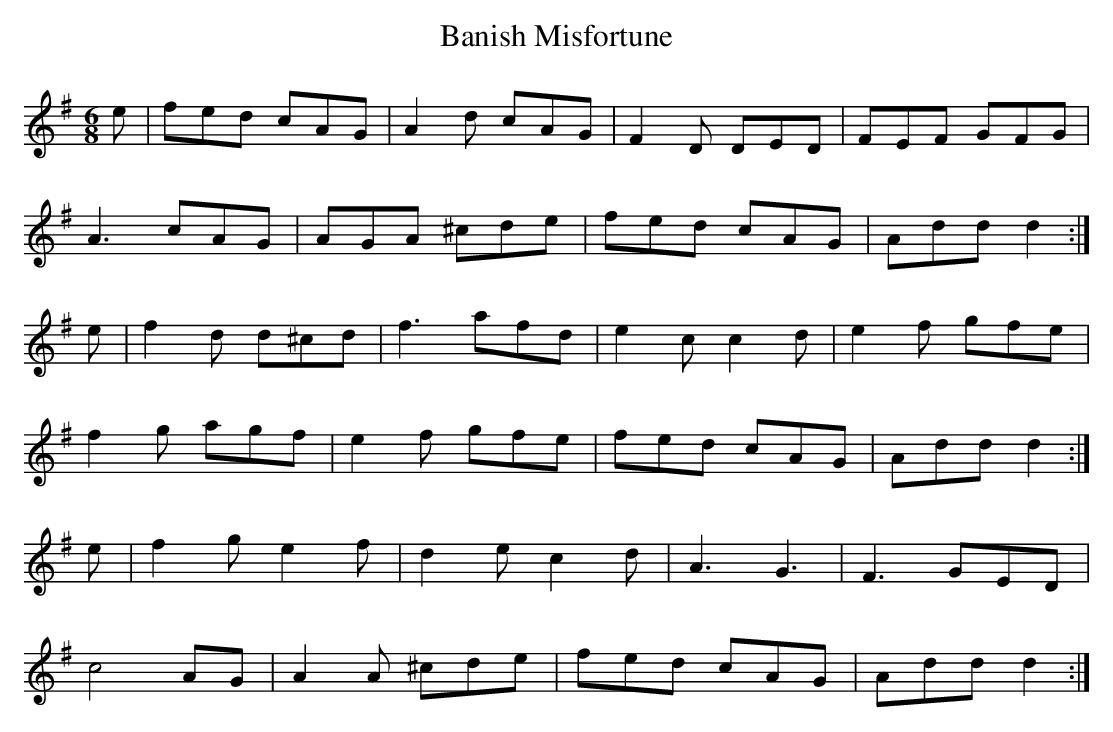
X:1
T:Banish Misfortune
M:6/8
L:1/8
K:G
e|fed cAG|A2d cAG|F2D DED|FEF GFG|!
A3 cAG|AGA ^cde|fed cAG|Add d2:|!
e|f2d d^cd|f3 afd|e2c c2d|e2f gfe|!
f2g agf|e2f gfe|fed cAG|Add d2:|!
e|f2g e2f|d2e c2d|A3 G3|F3 GED|!
c4AG|A2A ^cde|fed cAG|Add d2:|!
